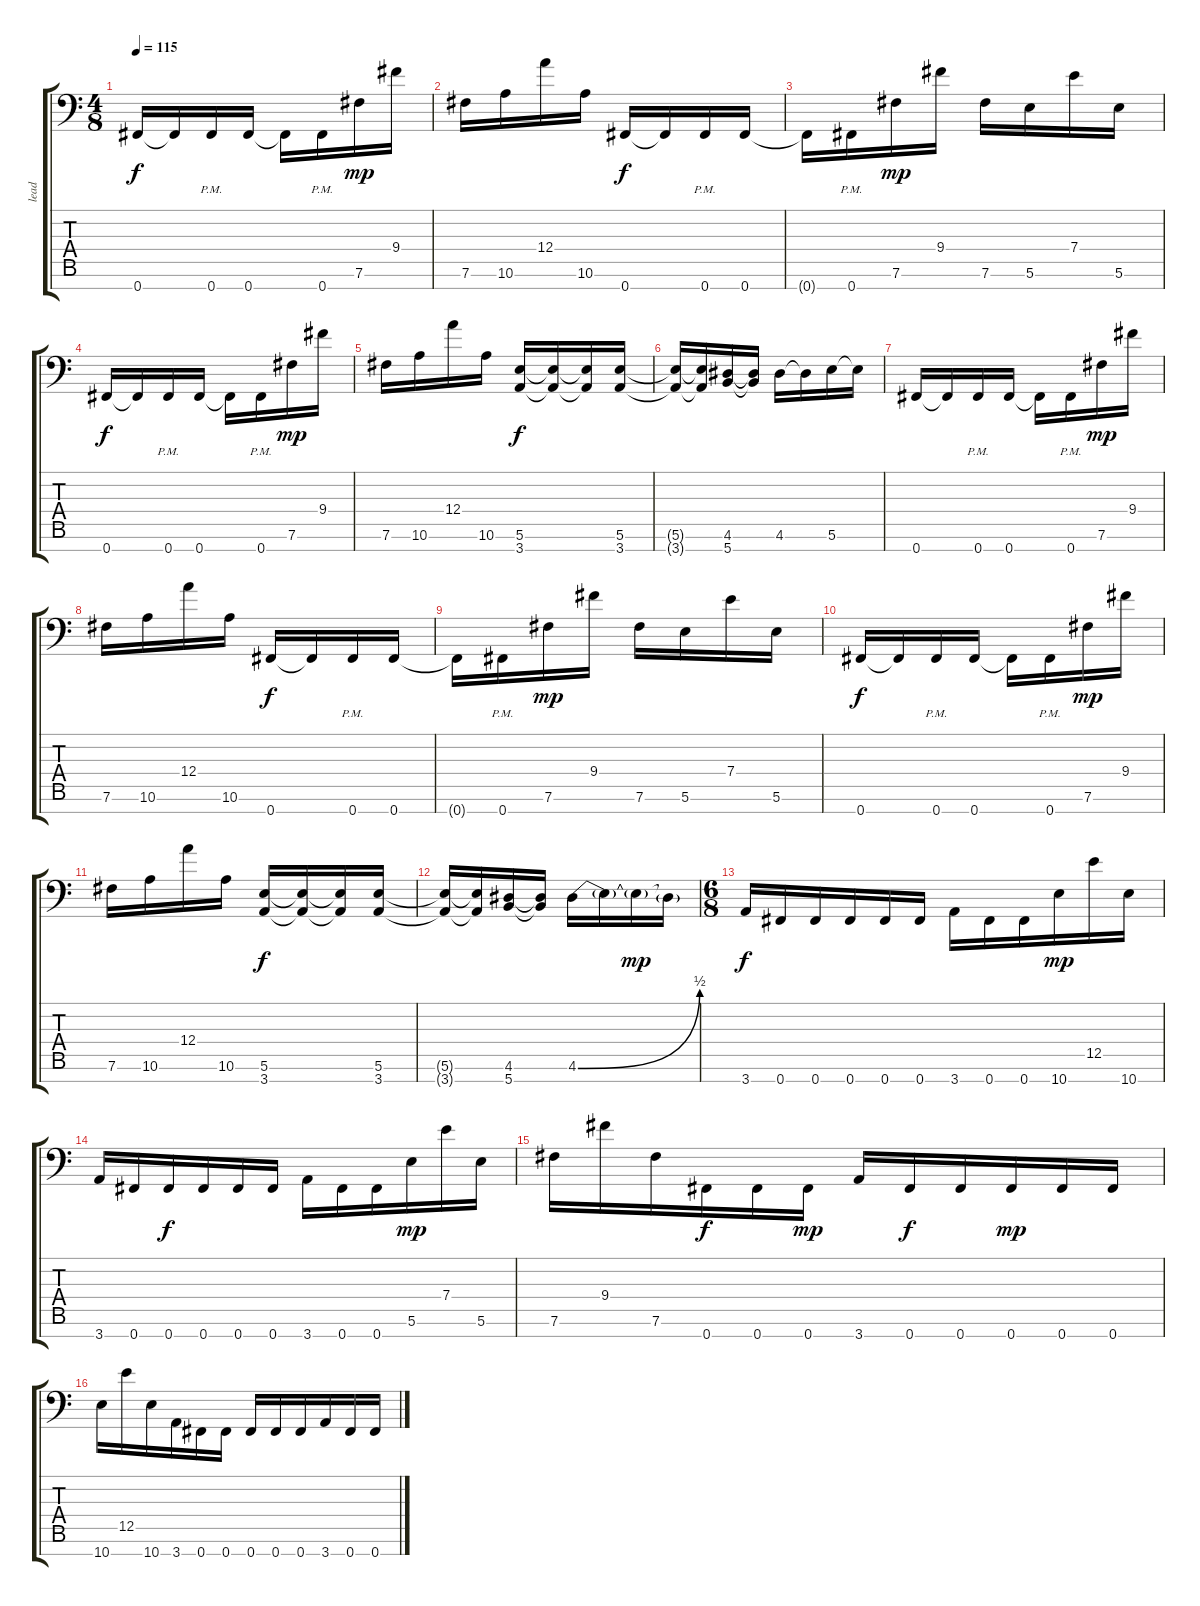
\track ("lead" "lead") {instrument distortionguitar}
\staff {score tabs}
\tuning (B3 G3 D3 A2 E2 B1 Gb1) {hide}
\ts (4 8)
\tempo 115
\clef f4
\ks c
0.7.16{dy f} 0.7{t}.16 0.7{pm}.16 0.7.16 0.7{t}.16 0.7{pm}.16 7.6.16{dy mp} 9.4.16 |
7.6.16 10.6.16 12.4.16 10.6.16 0.7.16{dy f} 0.7{t}.16 0.7{pm}.16 0.7.16 |
0.7{t}.16 0.7{pm}.16 7.6.16{dy mp} 9.4.16 7.6.16 5.6.16 7.4.16 5.6.16 |
0.7.16{dy f} 0.7{t}.16 0.7{pm}.16 0.7.16 0.7{t}.16 0.7{pm}.16 7.6.16{dy mp} 9.4.16 |
7.6.16 10.6.16 12.4.16 10.6.16 (5.6 3.7).16{dy f} (5.6{t} 3.7{t}).16 (5.6{t} 3.7{t}).16 (5.6 3.7).16 |
(5.6{t} 3.7{t}).16 (5.6{t} 3.7{t}).16 (4.6 5.7).16 (4.6{t} 5.7{t}).16 4.6.16 4.6{t}.16 5.6.16 5.6{t}.16 |
0.7.16 0.7{t}.16 0.7{pm}.16 0.7.16 0.7{t}.16 0.7{pm}.16 7.6.16{dy mp} 9.4.16 |
7.6.16 10.6.16 12.4.16 10.6.16 0.7.16{dy f} 0.7{t}.16 0.7{pm}.16 0.7.16 |
0.7{t}.16 0.7{pm}.16 7.6.16{dy mp} 9.4.16 7.6.16 5.6.16 7.4.16 5.6.16 |
0.7.16{dy f} 0.7{t}.16 0.7{pm}.16 0.7.16 0.7{t}.16 0.7{pm}.16 7.6.16{dy mp} 9.4.16 |
7.6.16 10.6.16 12.4.16 10.6.16 (5.6 3.7).16{dy f} (5.6{t} 3.7{t}).16 (5.6{t} 3.7{t}).16 (5.6 3.7).16 |
(5.6{t} 3.7{t}).16 (5.6{t} 3.7{t}).16 (4.6 5.7).16 (4.6{t} 5.7{t}).16 4.6{be (bend 0 0 60 2)}.16 4.6{t}.16 4.6{t}.16{dy mp} 4.6{t}.16 |
\ts (6 8)
3.7.16{dy f} 0.7.16 0.7.16 0.7.16 0.7.16 0.7.16 3.7.16 0.7.16 0.7.16 10.7.16{dy mp} 12.5.16 10.7.16 |
3.7.16 0.7.16 0.7.16{dy f} 0.7.16 0.7.16 0.7.16 3.7.16 0.7.16 0.7.16 5.6.16{dy mp} 7.4.16 5.6.16 |
7.6.16 9.4.16 7.6.16 0.7.16{dy f} 0.7.16 0.7.16{dy mp} 3.7.16 0.7.16{dy f} 0.7.16 0.7.16{dy mp} 0.7.16 0.7.16 |
10.7.16 12.5.16 10.7.16 3.7.16 0.7.16 0.7.16 0.7.16 0.7.16 0.7.16 3.7.16 0.7.16 0.7.16
